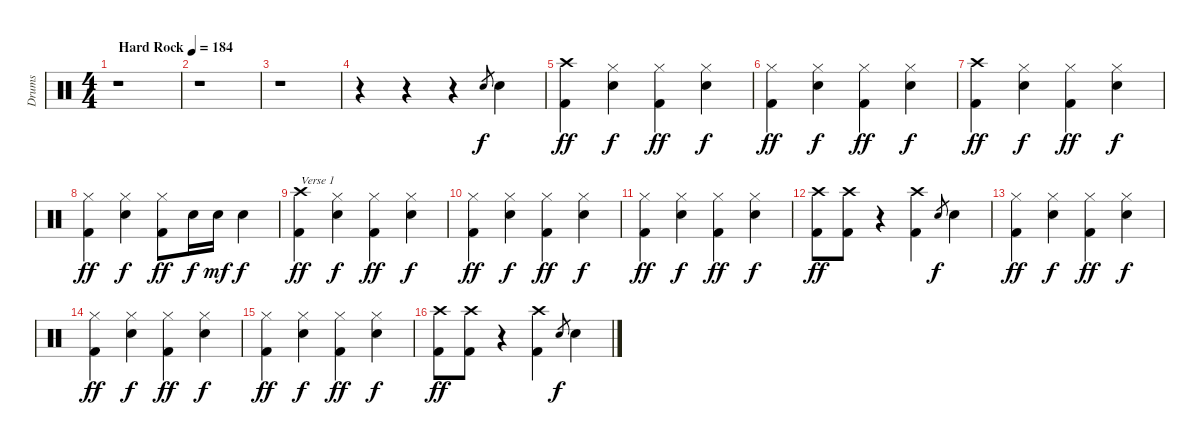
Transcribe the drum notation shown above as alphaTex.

\track ("Drums" "Drums") {instrument percussion}
\staff {score}
\articulation defaults
\ts (4 4)
\tempo (184 "Hard Rock")
\clef neutral
\ks c
r.1{dy f} |
r.1 |
r.1 |
r.4 r.4 r.4 "Snare (hit) 2".8{gr} "Snare (hit) 2".4 |
("Crash high (hit)" "Kick (hit) 2").4{dy ff} ("Hi-Hat (closed)" "Snare (hit) 2").4{dy f} ("Hi-Hat (closed)" "Kick (hit) 2").4{dy ff} ("Hi-Hat (closed)" "Snare (hit) 2").4{dy f} |
("Hi-Hat (closed)" "Kick (hit) 2").4{dy ff} ("Hi-Hat (closed)" "Snare (hit) 2").4{dy f} ("Hi-Hat (closed)" "Kick (hit) 2").4{dy ff} ("Hi-Hat (closed)" "Snare (hit) 2").4{dy f} |
("Crash high (hit)" "Kick (hit) 2").4{dy ff} ("Hi-Hat (closed)" "Snare (hit) 2").4{dy f} ("Hi-Hat (closed)" "Kick (hit) 2").4{dy ff} ("Hi-Hat (closed)" "Snare (hit) 2").4{dy f} |
("Hi-Hat (closed)" "Kick (hit) 2").4{dy ff} ("Hi-Hat (closed)" "Snare (hit) 2").4{dy f} ("Hi-Hat (closed)" "Kick (hit) 2").8{dy ff} "Snare (hit) 2".16{dy f} "Snare (hit) 2".16{dy mf} "Snare (hit) 2".4{dy f} |
("Crash high (hit)" "Kick (hit) 2").4{txt "Verse 1" dy ff} ("Hi-Hat (closed)" "Snare (hit) 2").4{dy f} ("Hi-Hat (closed)" "Kick (hit) 2").4{dy ff} ("Hi-Hat (closed)" "Snare (hit) 2").4{dy f} |
("Hi-Hat (closed)" "Kick (hit) 2").4{dy ff} ("Hi-Hat (closed)" "Snare (hit) 2").4{dy f} ("Hi-Hat (closed)" "Kick (hit) 2").4{dy ff} ("Hi-Hat (closed)" "Snare (hit) 2").4{dy f} |
("Hi-Hat (closed)" "Kick (hit) 2").4{dy ff} ("Hi-Hat (closed)" "Snare (hit) 2").4{dy f} ("Hi-Hat (closed)" "Kick (hit) 2").4{dy ff} ("Hi-Hat (closed)" "Snare (hit) 2").4{dy f} |
("Crash high (hit)" "Kick (hit) 2").8{dy ff} ("Crash high (hit)" "Kick (hit) 2").8 r.4 ("Crash high (hit)" "Kick (hit) 2").4 "Snare (hit) 2".8{gr dy f} "Snare (hit) 2".4 |
("Hi-Hat (closed)" "Kick (hit) 2").4{dy ff} ("Hi-Hat (closed)" "Snare (hit) 2").4{dy f} ("Hi-Hat (closed)" "Kick (hit) 2").4{dy ff} ("Hi-Hat (closed)" "Snare (hit) 2").4{dy f} |
("Hi-Hat (closed)" "Kick (hit) 2").4{dy ff} ("Hi-Hat (closed)" "Snare (hit) 2").4{dy f} ("Hi-Hat (closed)" "Kick (hit) 2").4{dy ff} ("Hi-Hat (closed)" "Snare (hit) 2").4{dy f} |
("Hi-Hat (closed)" "Kick (hit) 2").4{dy ff} ("Hi-Hat (closed)" "Snare (hit) 2").4{dy f} ("Hi-Hat (closed)" "Kick (hit) 2").4{dy ff} ("Hi-Hat (closed)" "Snare (hit) 2").4{dy f} |
("Crash high (hit)" "Kick (hit) 2").8{dy ff} ("Crash high (hit)" "Kick (hit) 2").8 r.4 ("Crash high (hit)" "Kick (hit) 2").4 "Snare (hit) 2".8{gr dy f} "Snare (hit) 2".4
